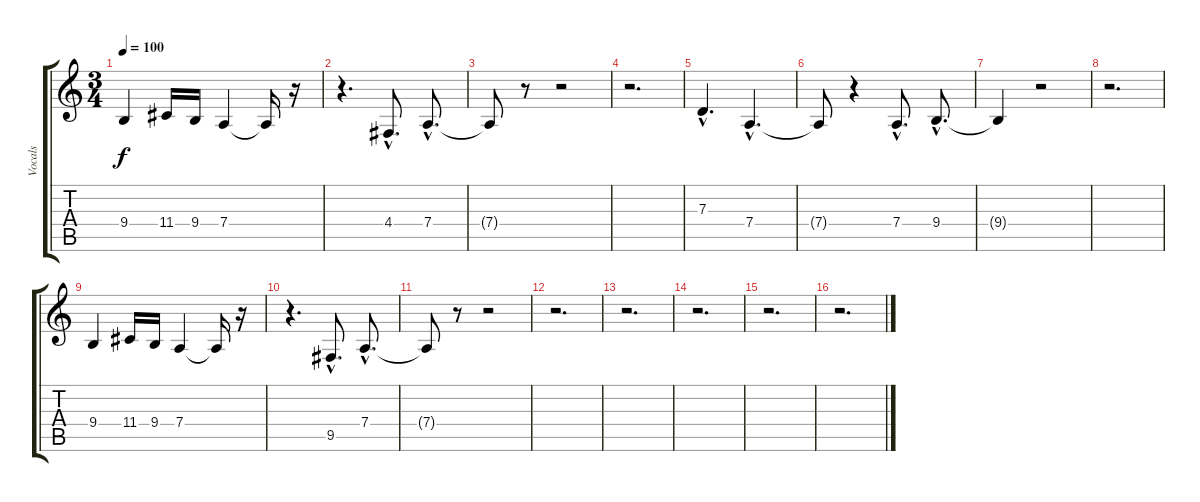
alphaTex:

\track ("Vocals" "Vocals") {instrument lead1square}
\staff {score tabs}
\tuning (E4 B3 G3 D3 A2 D2) {hide}
\ts (3 4)
\tempo 100
\clef g2
\ks c
9.4.4{dy f} 11.4.16 9.4.16 7.4.4 7.4{t}.16 r.16 |
r.4{d} 4.4{hac}.8{d} 7.4{hac}.8{d} |
7.4{t}.8 r.8 r.2 |
r.2{d} |
7.3{hac}.4{d} 7.4{hac}.4{d} |
7.4{t}.8 r.4 7.4{hac}.8{d} 9.4{hac}.8{d} |
9.4{t}.4 r.2 |
r.2{d} |
9.4.4 11.4.16 9.4.16 7.4.4 7.4{t}.16 r.16 |
r.4{d} 9.5{hac}.8{d} 7.4{hac}.8{d} |
7.4{t}.8 r.8 r.2 |
r.2{d} |
r.2{d} |
r.2{d} |
r.2{d} |
r.2{d}
